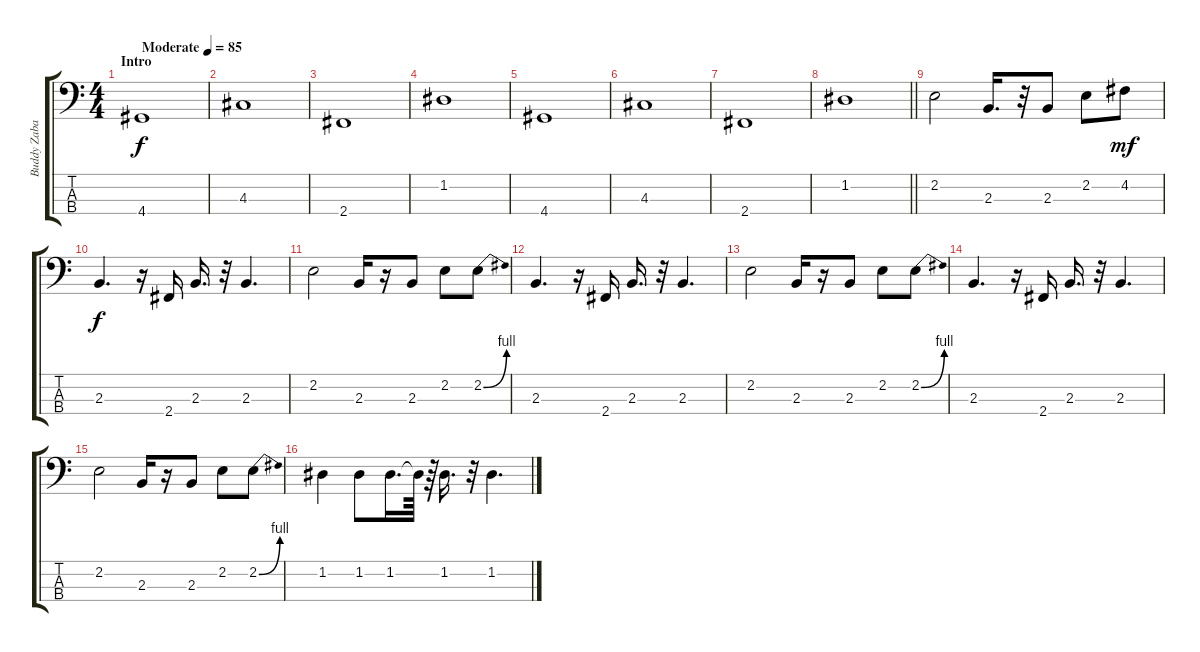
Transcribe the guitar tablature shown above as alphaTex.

\track ("Buddy Zabala - Bass" "Buddy Zaba") {instrument electricbassfinger}
\staff {score tabs}
\tuning (G2 D2 A1 E1) {hide}
\ts (4 4)
\section ("" "Intro")
\tempo (85 "Moderate")
\clef f4
\ks c
4.4.1{dy f instrument electricbassfinger} |
4.3.1 |
2.4.1 |
1.2.1 |
4.4.1 |
4.3.1 |
2.4.1 |
\barLineRight lightlight
1.2.1 |
\section ("" "")
2.2.2{instrument electricbassfinger} 2.3.16{d} r.32 2.3.8 2.2.8 4.2.8{dy mf} |
2.3.4{d dy f} r.16 2.4.16 2.3.16{d} r.32 2.3.4{d} |
2.2.2 2.3.16 r.16 2.3.8 2.2.8 2.2{be (bend 0 0 60 4)}.8 |
2.3.4{d} r.16 2.4.16 2.3.16{d} r.32 2.3.4{d} |
2.2.2 2.3.16 r.16 2.3.8 2.2.8 2.2{be (bend 0 0 60 4)}.8 |
2.3.4{d} r.16 2.4.16 2.3.16{d} r.32 2.3.4{d} |
2.2.2 2.3.16 r.16 2.3.8 2.2.8 2.2{be (bend 0 0 60 4)}.8 |
1.2.4 1.2.8 1.2.16{d} 1.2{t}.64 r.64 1.2.16{d} r.32 1.2.4{d}
